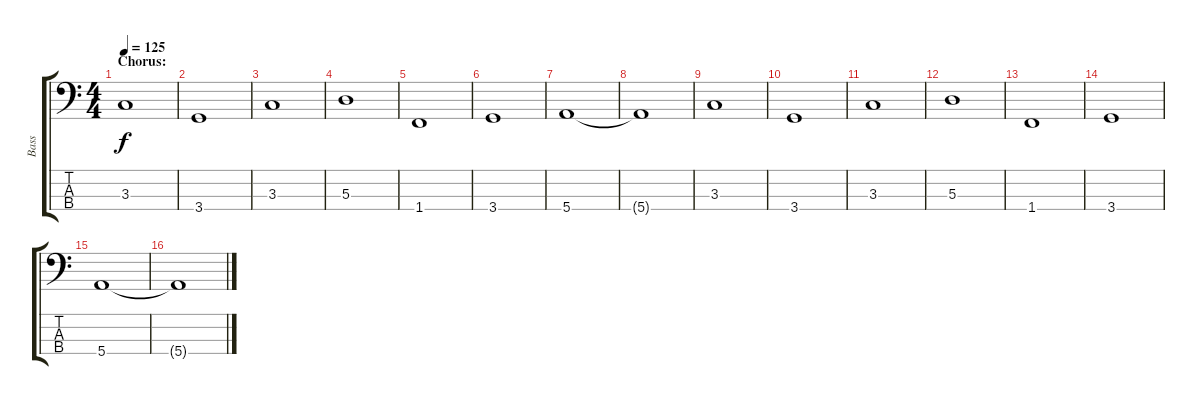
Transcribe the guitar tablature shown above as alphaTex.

\track ("Bass" "Bass") {instrument electricbassfinger}
\staff {score tabs}
\tuning (G2 D2 A1 E1) {hide}
\ts (4 4)
\section ("" "Chorus:")
\tempo 125
\clef f4
\ks c
3.3.1{dy f} |
3.4.1 |
3.3.1 |
5.3.1 |
1.4.1 |
3.4.1 |
5.4.1 |
5.4{t}.1 |
3.3.1 |
3.4.1 |
3.3.1 |
5.3.1 |
1.4.1 |
3.4.1 |
5.4.1 |
5.4{t}.1
